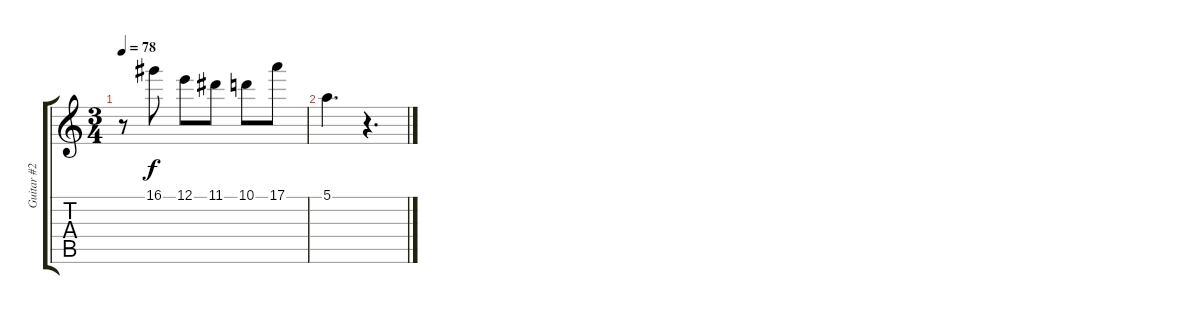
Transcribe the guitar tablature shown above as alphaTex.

\track ("Guitar #2" "Guitar #2") {instrument acousticguitarnylon}
\staff {score tabs}
\tuning (E4 B3 G3 D3 A2 E2) {hide}
\ts (3 4)
\tempo 78
\clef g2
\ks c
r.8{dy f} 16.1.8 12.1.8 11.1.8 10.1.8 17.1.8 |
5.1.4{d} r.4{d}
